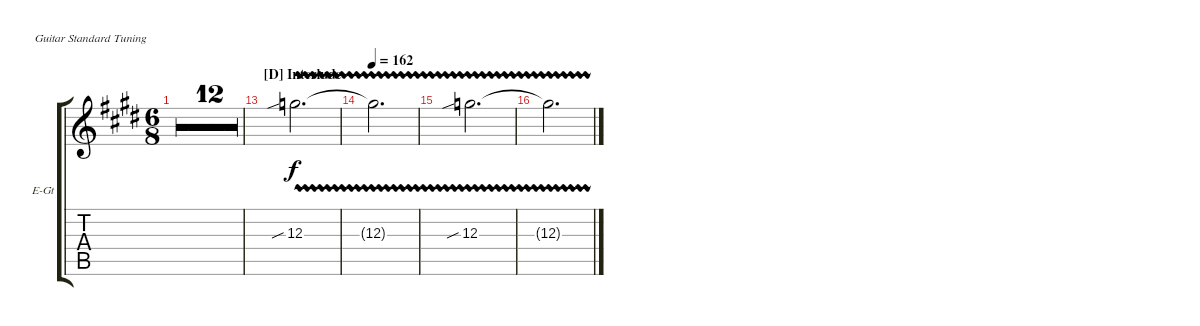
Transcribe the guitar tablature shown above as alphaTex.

\defaultSystemsLayout 4
\bracketExtendMode groupsimilarinstruments
\firstSystemTrackNameOrientation horizontal
\otherSystemsTrackNameOrientation horizontal
\track ("Slide Guitar" "E-Gt") {multiBarRest instrument electricguitarclean}
\staff {score tabs}
\tuning (E4 B3 G3 D3 A2 E2)
\ts (6 8)
\tempo 162
\clef g2
\ks e
|
r.2{d} |
r.2{d} |
\ts (3 4)
r.2{d} |
\ts (6 8)
r.2{d} |
r.2{d} |
r.2{d} |
\ts (3 4)
r.2{d} |
\ts (6 8)
r.2{d} |
r.2{d} |
r.2{d} |
\ts (3 4)
r.2{d} |
\section ("D" "Interlude")
12.3{vw sib}.2{d} |
\tempo 162
12.3{vw t}.2{d} |
12.3{vw sib}.2{d} |
12.3{vw t}.2{d}
